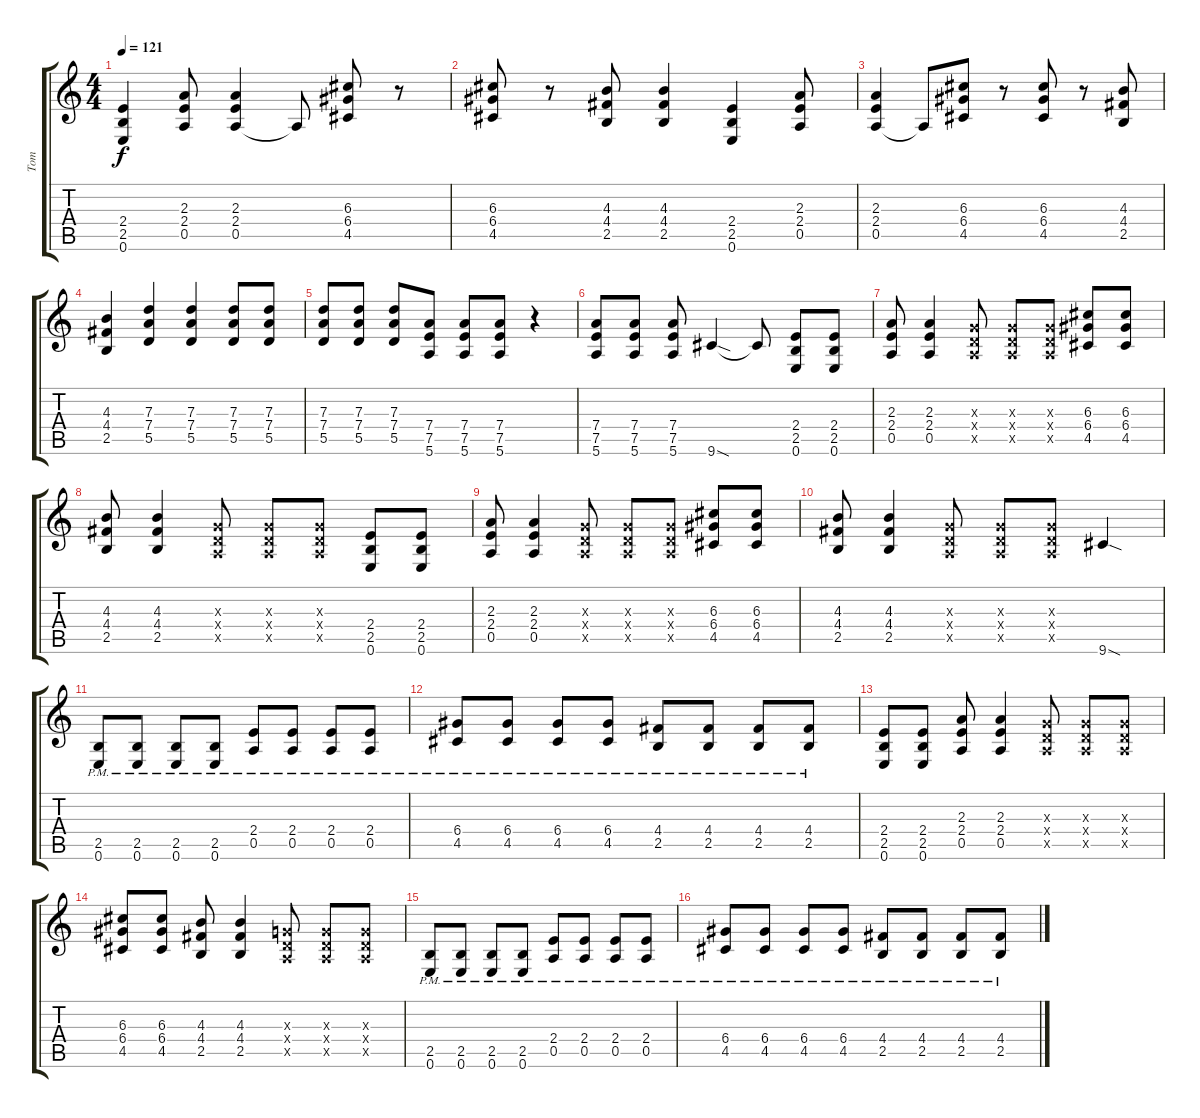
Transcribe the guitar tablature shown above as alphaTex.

\track ("Tom" "Tom") {instrument overdrivenguitar}
\staff {score tabs}
\tuning (E4 B3 G3 D3 A2 E2) {hide}
\ts (4 4)
\tempo 121
\clef g2
\ks c
(2.4 2.5 0.6).4{dy f} (2.3 2.4 0.5).8 (2.3 2.4 0.5).4 0.5{t}.8 (6.3 6.4 4.5).8 r.8 |
(6.3 6.4 4.5).8 r.8 (4.3 4.4 2.5).8 (4.3 4.4 2.5).4 (2.4 2.5 0.6).4 (2.3 2.4 0.5).8 |
(2.3 2.4 0.5).4 0.5{t}.8 (6.3 6.4 4.5).8 r.8 (6.3 6.4 4.5).8 r.8 (4.3 4.4 2.5).8 |
(4.3 4.4 2.5).4 (7.3 7.4 5.5).4 (7.3 7.4 5.5).4 (7.3 7.4 5.5).8 (7.3 7.4 5.5).8 |
(7.3 7.4 5.5).8 (7.3 7.4 5.5).8 (7.3 7.4 5.5).8 (7.4 7.5 5.6).8 (7.4 7.5 5.6).8 (7.4 7.5 5.6).8 r.4 |
(7.4 7.5 5.6).8 (7.4 7.5 5.6).8 (7.4 7.5 5.6).8 9.6{sod}.4 9.6{t}.8 (2.4 2.5 0.6).8 (2.4 2.5 0.6).8 |
(2.3 2.4 0.5).8 (2.3 2.4 0.5).4 (0.3{x} 0.4{x} 0.5{x}).8 (0.3{x} 0.4{x} 0.5{x}).8 (0.3{x} 0.4{x} 0.5{x}).8 (6.3 6.4 4.5).8 (6.3 6.4 4.5).8 |
(4.3 4.4 2.5).8 (4.3 4.4 2.5).4 (0.3{x} 0.4{x} 0.5{x}).8 (0.3{x} 0.4{x} 0.5{x}).8 (0.3{x} 0.4{x} 0.5{x}).8 (2.4 2.5 0.6).8 (2.4 2.5 0.6).8 |
(2.3 2.4 0.5).8 (2.3 2.4 0.5).4 (0.3{x} 0.4{x} 0.5{x}).8 (0.3{x} 0.4{x} 0.5{x}).8 (0.3{x} 0.4{x} 0.5{x}).8 (6.3 6.4 4.5).8 (6.3 6.4 4.5).8 |
(4.3 4.4 2.5).8 (4.3 4.4 2.5).4 (0.3{x} 0.4{x} 0.5{x}).8 (0.3{x} 0.4{x} 0.5{x}).8 (0.3{x} 0.4{x} 0.5{x}).8 9.6{sod}.4 |
(2.5{pm} 0.6{pm}).8 (2.5{pm} 0.6{pm}).8 (2.5{pm} 0.6{pm}).8 (2.5{pm} 0.6{pm}).8 (2.4{pm} 0.5{pm}).8 (2.4{pm} 0.5{pm}).8 (2.4{pm} 0.5{pm}).8 (2.4{pm} 0.5{pm}).8 |
(6.4{pm} 4.5{pm}).8 (6.4{pm} 4.5{pm}).8 (6.4{pm} 4.5{pm}).8 (6.4{pm} 4.5{pm}).8 (4.4{pm} 2.5{pm}).8 (4.4{pm} 2.5{pm}).8 (4.4{pm} 2.5{pm}).8 (4.4{pm} 2.5{pm}).8 |
(2.4 2.5 0.6).8 (2.4 2.5 0.6).8 (2.3 2.4 0.5).8 (2.3 2.4 0.5).4 (0.3{x} 0.4{x} 0.5{x}).8 (0.3{x} 0.4{x} 0.5{x}).8 (0.3{x} 0.4{x} 0.5{x}).8 |
(6.3 6.4 4.5).8 (6.3 6.4 4.5).8 (4.3 4.4 2.5).8 (4.3 4.4 2.5).4 (0.3{x} 0.4{x} 0.5{x}).8 (0.3{x} 0.4{x} 0.5{x}).8 (0.3{x} 0.4{x} 0.5{x}).8 |
(2.5{pm} 0.6{pm}).8 (2.5{pm} 0.6{pm}).8 (2.5{pm} 0.6{pm}).8 (2.5{pm} 0.6{pm}).8 (2.4{pm} 0.5{pm}).8 (2.4{pm} 0.5{pm}).8 (2.4{pm} 0.5{pm}).8 (2.4{pm} 0.5{pm}).8 |
(6.4{pm} 4.5{pm}).8 (6.4{pm} 4.5{pm}).8 (6.4{pm} 4.5{pm}).8 (6.4{pm} 4.5{pm}).8 (4.4{pm} 2.5{pm}).8 (4.4{pm} 2.5{pm}).8 (4.4{pm} 2.5{pm}).8 (4.4{pm} 2.5{pm}).8
